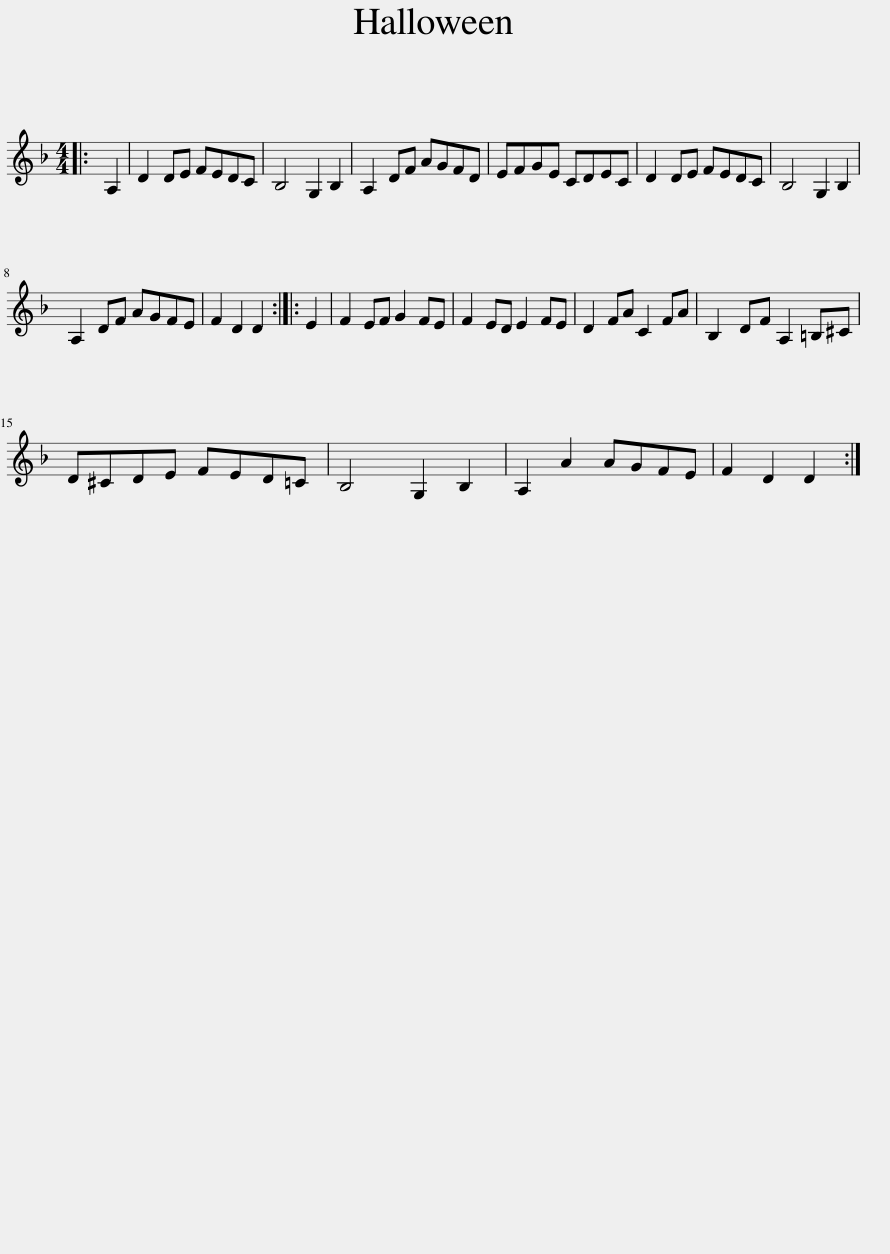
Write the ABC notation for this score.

X:1
L:1/8
M:4/4
I:linebreak $
K:Dmin
V:1 treble
V:1
|: A,2 | D2 DE FEDC | B,4 G,2 B,2 | A,2 DF AGFD | EFGE CDEC | %5
 D2 DE FEDC | B,4 G,2 B,2 |$ A,2 DF AGFE | F2 D2 D2 :: E2 | %10
 F2 EF G2 FE | F2 ED E2 FE | D2 FA C2 FA | B,2 DF A,2 =B,^C |$ D^CDE FED=C | %15
 B,4 G,2 B,2 | A,2 A2 AGFE | F2 D2 D2 :| %18
